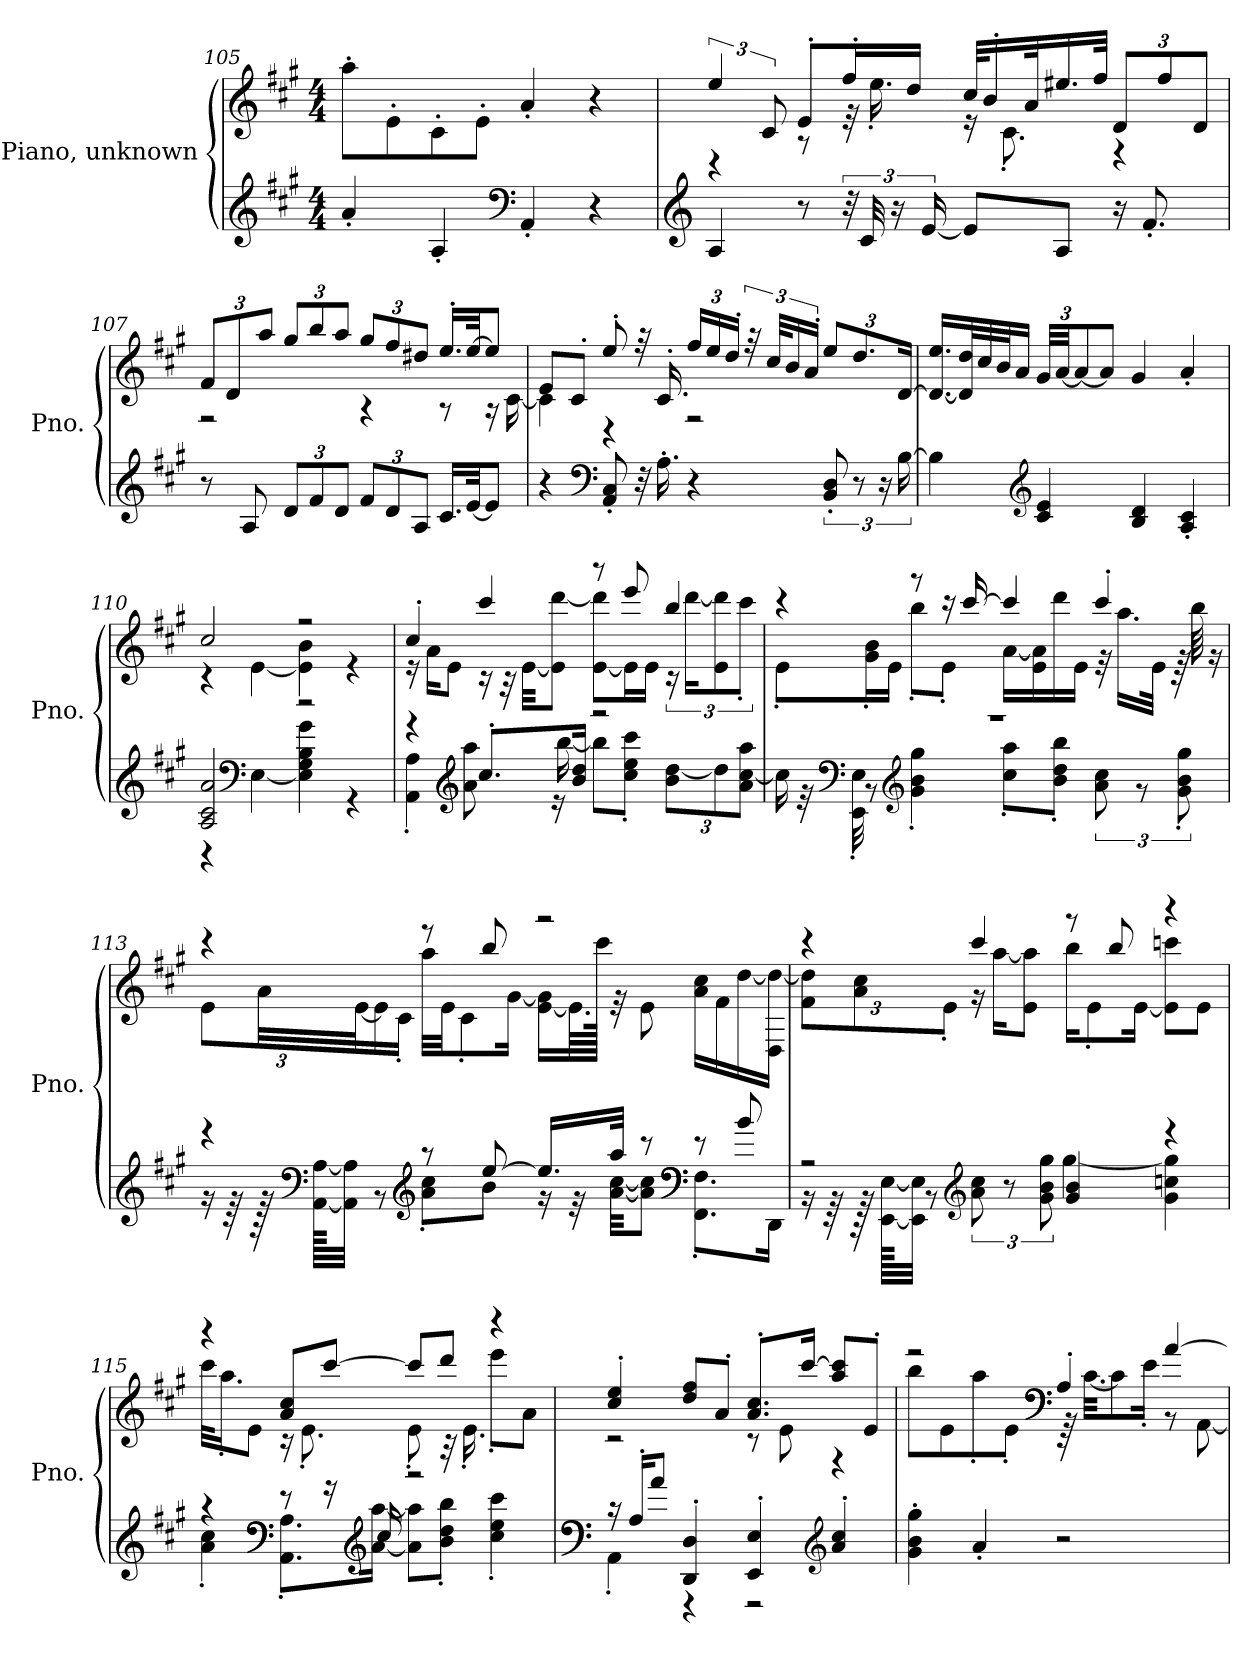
**kern	**kern
*part1	*part1
*staff2	*staff1
*I"Piano, unknown	*
*I'Pno.	*
!!LO:PB:g=z
*clefG2	*clefG2
*k[f#c#g#]	*k[f#c#g#]
*M4/4	*M4/4
=105	=105
4a'/	8aa'\L
.	8e'\
4A'/	8c#'\
.	8e'\J
*clefF4	*
4AA'/	4a'/
4r	4r
=106	=106
*clefG2	*
*	*^
4A/	6ee/	4r
.	12c#/	.
8r	8e'/L	8r
48r	16ff#'/L	32r
48c#/	.	.
.	.	16.ee'\
24r	.	.
.	16dd/JJ	.
[24e/	.	.
8e/L]	32cc#/KLL	16r
.	16b'/	.
.	.	8.c#'\
.	32a/K	.
8A/J	16.ee#X/	.
.	32ff#/JJk	.
*	*Xbrackettup	*
16r	12d/L	4r
8.f#'/	.	.
.	12ff#/	.
.	12d/J	.
=107	=107	=107
8r	12f#/L	2r
.	12d/	.
8A/	.	.
.	12aa/J	.
*Xbrackettup	*	*
12d/L	12gg#/L	.
12f#/	12bb/	.
12d/J	12aa/J	.
12f#/L	12gg#/L	4r
12d/	12ff#/	.
12A/J	12dd#X/J	.
16.c#/LL	16.ee'/LL	8r
[32e/JK	[32ee/JK	.
8e/J]	8ee/J]	16r
.	.	[16c#\
!!LO:LB:g=z	!!
=108	=108	=108
4r	8e/L	4c#\]
.	8c#'/J	.
*clefF4	*	*
8AA/' 8C#/'	8ee'/	4r
32r	32r	.
16.A'\	16.c#'/	.
4r	24ff#/LL	2r
.	24ee/	.
.	24dd'/JJ	.
*	*brackettup	*
.	48r	.
.	48cc#/KLL	.
.	24b/	.
.	24a'/JJ	.
*brackettup	*Xbrackettup	*
12BB/' 12D/'	12ee/L	.
12r	12.dd/	.
24r	.	.
[24B\	[24d/Jk	.
*	*v	*v
=109	=109
4B\]	16.d/_ 16.ee/LL
.	32d/] 32dd/L
.	32cc#/
.	32b/J
.	16a/JJ
*clefG2	*
4c#/ 4e/	48g#/LLL
.	[48a/JJ
.	12a/_
.	8a/J]
4B/ 4d/	4g#/
4A/' 4c#/'	4a'/
=110	=110
*^	*^
2A/ 2c#/ 2a/	4r	2cc#/	4r
*clefF4	*	*	*
.	[4E\	.	[4e\
2r	4E\] 4G#\ 4B\ 4g#\	2r	4e\] 4b\
.	4r	.	4r
!!LO:LB:g=z	!!
=111	=111	=111	=111
4r	4AA\' 4A\'	4cc#'/	16r
.	.	.	16a\KL
.	.	.	8e\J
*clefG2	*	*	*
8.cc#'/L	8a\ 8aa\	4ccc#/	16r
.	.	.	32r
.	.	.	[32e\KKL
.	16r	.	8e\] [8ddd\J
16b/ 16dd/Jk	[16bb\	.	.
2r	8bb\L]	8r	[8e\ 8ddd\]L
.	8cc#\' 8ee\' 8ccc#\'J	8eee/	16e\L]
.	.	.	16e\JJ
*	*Xbrackettup	*	*brackettup
.	12b\ [12dd\L	4bb/	24r
.	.	.	[24ddd\KL
.	12dd\]	.	12e\ 12ddd\]
.	12a\ [12cc#\ 12aa\J	.	12ccc#'\J
=112	=112	=112	=112
1r	16cc#\]	4r	8e'\L
.	32r	.	.
*clefF4	*	*	*
.	32EE\' 32E\'	.	.
.	8r	.	16g#\' 16b\'L
.	.	.	16e\JJ
*clefG2	*	*	*
.	4g#\' 4b\' 4gg#\'	8r	8bb'\L
.	.	16r	8e'\J
.	.	[16ccc#/	.
.	8cc#\' 8aa\'L	4ccc#/]	[16a\LL
.	.	.	16e\ 16a\]
.	8b\' 8dd\' 8bb\'J	.	16ddd\
.	.	.	16e\JJ
*	*brackettup	*	*
.	12a\ 12cc#\	4ccc#'/	32r
.	.	.	16.aa\LL
.	12r	.	.
.	.	.	32e\JJk
.	.	.	64r
.	12g#\' 12b\' 12gg#\'	.	.
.	.	.	64bb\
.	.	.	16r
!!LO:LB:g=z	!!
=113	=113	=113	=113
*	*	*	*Xbrackettup
4r	16r	4r	12e\L
.	64r	.	.
.	128r	.	.
.	.	.	48a\LL
*clefF4	*	*	*
.	[128AA\ [128A\KKLLL	.	.
.	32AA\] 32A\]JJJ	.	.
.	.	.	[48e\J
.	8r	.	16e\]
.	.	.	16c#'\JJ
*clefG2	*	*	*
8r	8a\' 8cc#\'L	8r	32aa\LLL
.	.	.	32e\JJ
.	.	.	8c#'\
[8ee/	8b\J	8bb/	.
.	.	.	[16g#\Jk
16.ee/LL]	16r	2r	[16e\ 16g#\]LL
.	32r	.	64.e\LL]
.	.	.	128ccc#\JJJJk
32aa/JJk	[32a\ [32cc#\KKL	.	32r
8r	8a\] 8cc#\]J	.	8e\
*clefF4	*	*	*
8r	8.FF#\' 8.F#\'L	.	16a\ 16cc#\LL
.	.	.	16f#\
8b/	.	.	[16dd\
.	16DD\Jk	.	16D\ 16dd\_JJ
!!LO:LB:g=z	!!
=114	=114	=114	=114
2r	16r	4r	12f#\ 12dd\]L
.	64r	.	.
.	128r	.	.
.	.	.	12a\ 12cc#\
.	[128EE\ [128E\KKLLL	.	.
.	32EE\] 32E\]JJJ	.	.
.	8r	.	.
.	.	.	12e'\J
*clefG2	*	*	*
.	12a\ 12cc#\	4ccc#/	16r
.	.	.	[16aa\KL
.	12r	.	.
.	.	.	8e\ 8aa\]J
.	12g#\ 12b\ 12gg#\	.	.
4g#/ 4b/	[4gg#\	8r	16bb\KL
.	.	.	8e'\
.	.	8bb/	.
.	.	.	[16e\Jk
4r	4g#\ 4ccn\ 4gg#\]	4r	8e\] 8cccn\L
.	.	.	8e\J
=115	=115	=115	=115
4r	4a\' 4cc#\'	4r	32ccc#\KLL
.	.	.	16.aa'\J
.	.	.	8e\J
*clefF4	*	*	*
8r	8.AA\' 8.A\'L	8a/ 8cc#/L	16r
.	.	.	8.e'\
16r	.	[8ccc#/J	.
*clefG2	*	*	*
16cc#/	[16a\ [16aa\Jk	.	.
2r	8a\] 8aa\]L	8ccc#/L]	8e'\
.	8b\' 8dd\' 8bb\'J	8ddd/J	32r
.	.	.	16.e'\
.	4cc#\' 4ee\' 4ccc#\'	4r	8eee'\L
.	.	.	8a\J
!!LO:LB:g=z	!!
=116	=116	=116	=116
*clefF4	*	*	*
16r	4AA'\	4cc#/' 4ee/'	2r
16A'/KL	.	.	.
8a/J	.	.	.
4DD/' 4D/'	4r	8dd/ 8ff#/L	.
.	.	8a'/J	.
4EE/' 4E/'	2r	8.a/' 8.cc#/'L	8r
.	.	.	8e\
.	.	[16ccc#/Jk	.
*clefG2	*	*	*
4a/' 4cc#/'	.	8aa/ 8ccc#/]L	4r
.	.	8e'/J	.
*v	*v	*	*
=117	=117	=117
4g#\' 4b\' 4gg#\'	2r	8bb\L
.	.	8e\
4a'/	.	8aa'\
.	.	8e'\J
*	*clefF4	*
2r	4A'/	64r
.	.	[32.c#\KKL
.	.	8c#\]
.	.	16e'\Jk
.	[4a/	8r
.	.	[8AA\
*	*v	*v
=	=
*-	*-
